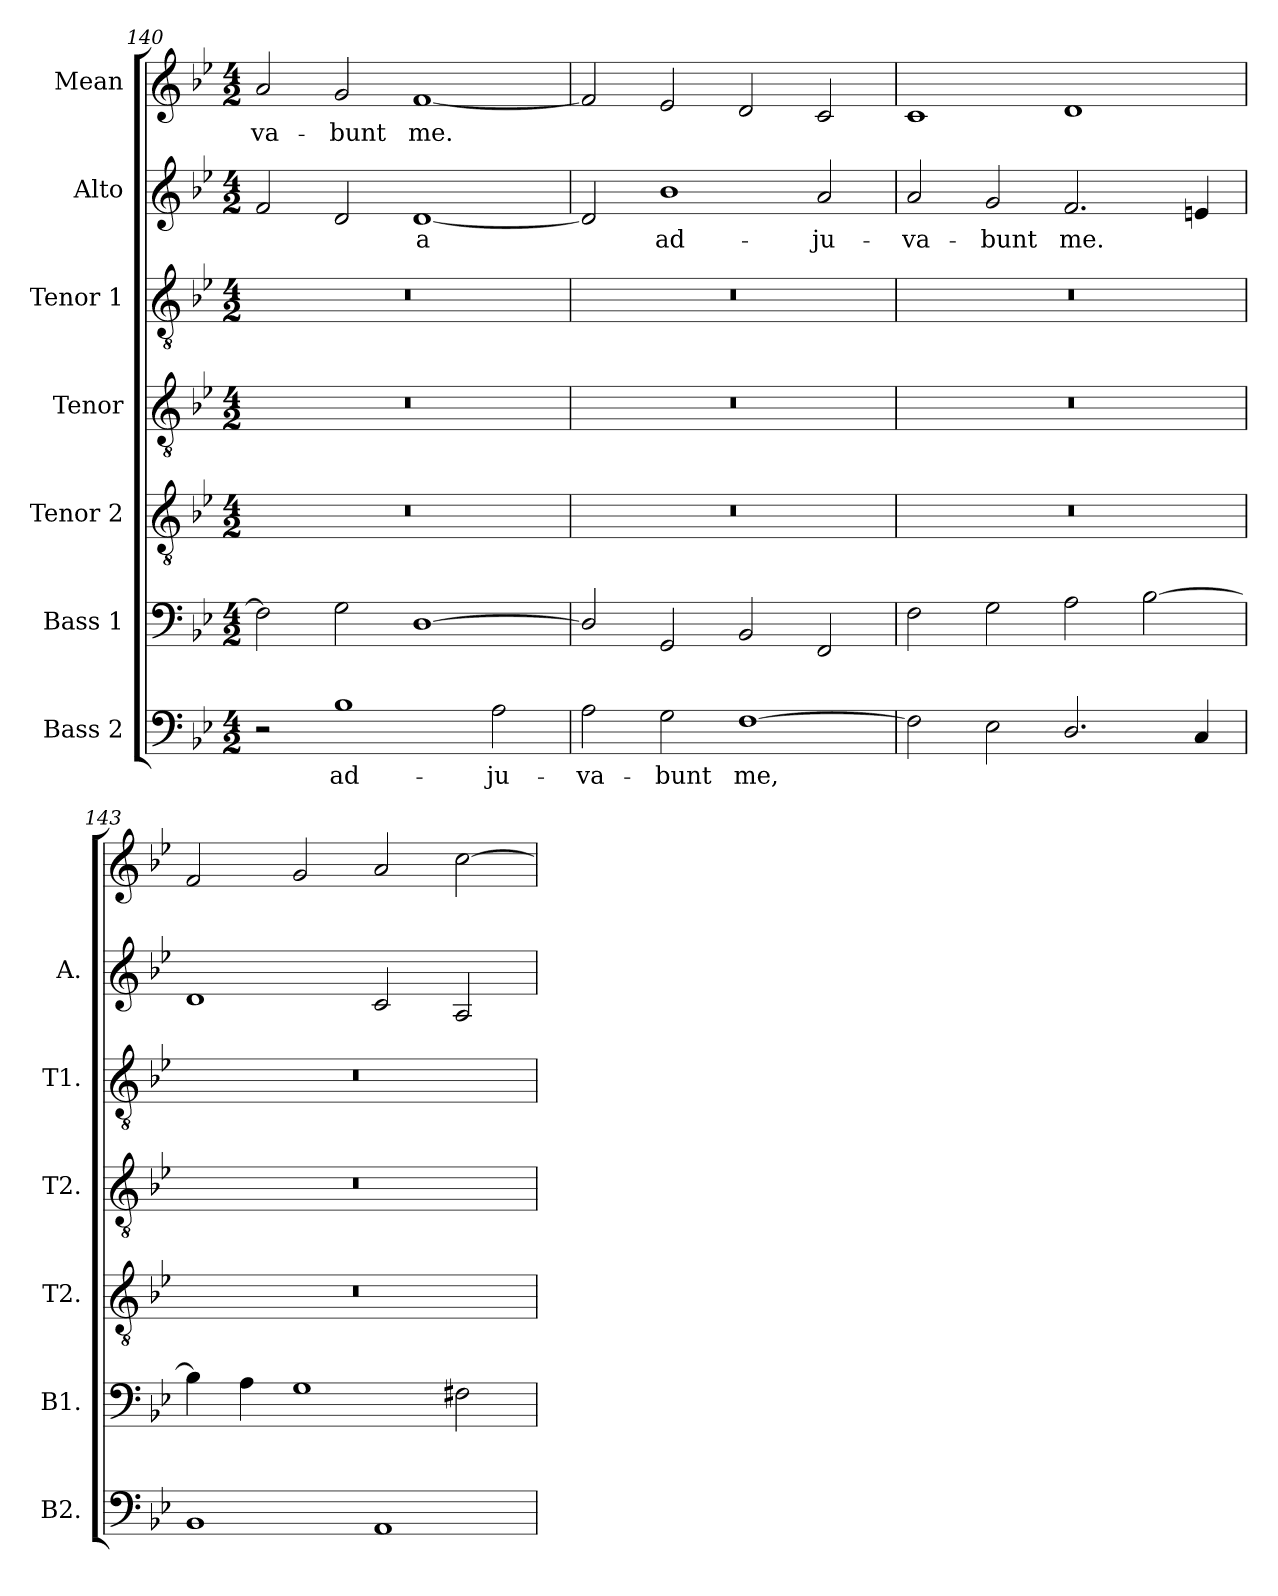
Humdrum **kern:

**kern	**text	**kern	**kern	**kern	**kern	**kern	**text	**kern	**text
*part7	*part7	*part6	*part5	*part4	*part3	*part2	*part2	*part1	*part1
*staff7	*staff7	*staff6	*staff5	*staff4	*staff3	*staff2	*staff2	*staff1	*staff1
*I"Bass 2	*	*I"Bass 1	*I"Tenor 2	*I"Tenor	*I"Tenor 1	*I"Alto	*	*I"Mean	*
*I'B2.	*	*I'B1.	*I'T2.	*I'T2.	*I'T1.	*I'A.	*	*	*
!!LO:LB:g=z
*clefF4	*	*clefF4	*clefGv2	*clefGv2	*clefGv2	*clefG2	*	*clefG2	*
*	*	*	*ITrd7c12	*ITrd7c12	*ITrd7c12	*	*	*	*
*k[b-e-]	*	*k[b-e-]	*k[b-e-]	*k[b-e-]	*k[b-e-]	*k[b-e-]	*	*k[b-e-]	*
*B-:	*	*B-:	*B-:	*B-:	*B-:	*B-:	*	*B-:	*
*M4/2	*	*M4/2	*M4/2	*M4/2	*M4/2	*M4/2	*	*M4/2	*
=140	=140	=140	=140	=140	=140	=140	=140	=140	=140
!	!	!	!LO:N:vis=1	!LO:N:vis=1	!LO:N:vis=1	!	!	!	!
!	!	!	!	!	!	!	!	!	!LO:LY:b:color=#000000
2r	.	2Fi\]	0r	0r	0r	2fi/	.	2ai/	-va-
!	!LO:LY:b:color=#000000	!	!	!	!	!	!	!	!
!	!	!	!	!	!	!	!	!	!LO:LY:b:color=#000000
1B-i	ad-	2Gi\	.	.	.	2di/	.	2gi/	-bunt
!	!	!	!	!	!	!	!LO:LY:b:color=#000000	!	!
!	!	!	!	!	!	!	!	!	!LO:LY:b:color=#000000
.	.	[1Di	.	.	.	[1di	-a	[1fi	me.
!	!LO:LY:b:color=#000000	!	!	!	!	!	!	!	!
2Ai\	-ju-	.	.	.	.	.	.	.	.
=141	=141	=141	=141	=141	=141	=141	=141	=141	=141
!	!LO:LY:b:color=#000000	!	!LO:N:vis=1	!LO:N:vis=1	!LO:N:vis=1	!	!	!	!
2Ai\	-va-	2Di/]	0r	0r	0r	2di/]	.	2fi/]	.
!	!LO:LY:b:color=#000000	!	!	!	!	!	!	!	!
!	!	!	!	!	!	!	!LO:LY:b:color=#000000	!	!
2Gi\	-bunt	2GGi/	.	.	.	1b-i	ad-	2e-i/	.
!	!LO:LY:b:color=#000000	!	!	!	!	!	!	!	!
[1Fi	me,	2BB-i/	.	.	.	.	.	2di/	.
!	!	!	!	!	!	!	!LO:LY:b:color=#000000	!	!
.	.	2FFi/	.	.	.	2ai/	-ju-	2ci/	.
=142	=142	=142	=142	=142	=142	=142	=142	=142	=142
!	!	!	!LO:N:vis=1	!LO:N:vis=1	!LO:N:vis=1	!	!	!	!
!	!	!	!	!	!	!	!LO:LY:b:color=#000000	!	!
2Fi\]	.	2Fi\	0r	0r	0r	2ai/	-va-	1ci	.
!	!	!	!	!	!	!	!LO:LY:b:color=#000000	!	!
2E-i\	.	2Gi\	.	.	.	2gi/	-bunt	.	.
!	!	!	!	!	!	!	!LO:LY:b:color=#000000	!	!
2.Di/	.	2Ai\	.	.	.	2.fi/	me.	1di	.
.	.	[2B-i\	.	.	.	.	.	.	.
4Ci/	.	.	.	.	.	4eni/	.	.	.
=143	=143	=143	=143	=143	=143	=143	=143	=143	=143
!	!	!	!LO:N:vis=1	!LO:N:vis=1	!LO:N:vis=1	!	!	!	!
1BB-i	.	4B-i\]	0r	0r	0r	1di	.	2fi/	.
.	.	4Ai\	.	.	.	.	.	.	.
.	.	1Gi	.	.	.	.	.	2gi/	.
1AAi	.	.	.	.	.	2ci/	.	2ai/	.
.	.	2F#Xi\	.	.	.	2Ai/	.	[2cci\	.
=	=	=	=	=	=	=	=	=	=
*-	*-	*-	*-	*-	*-	*-	*-	*-	*-
